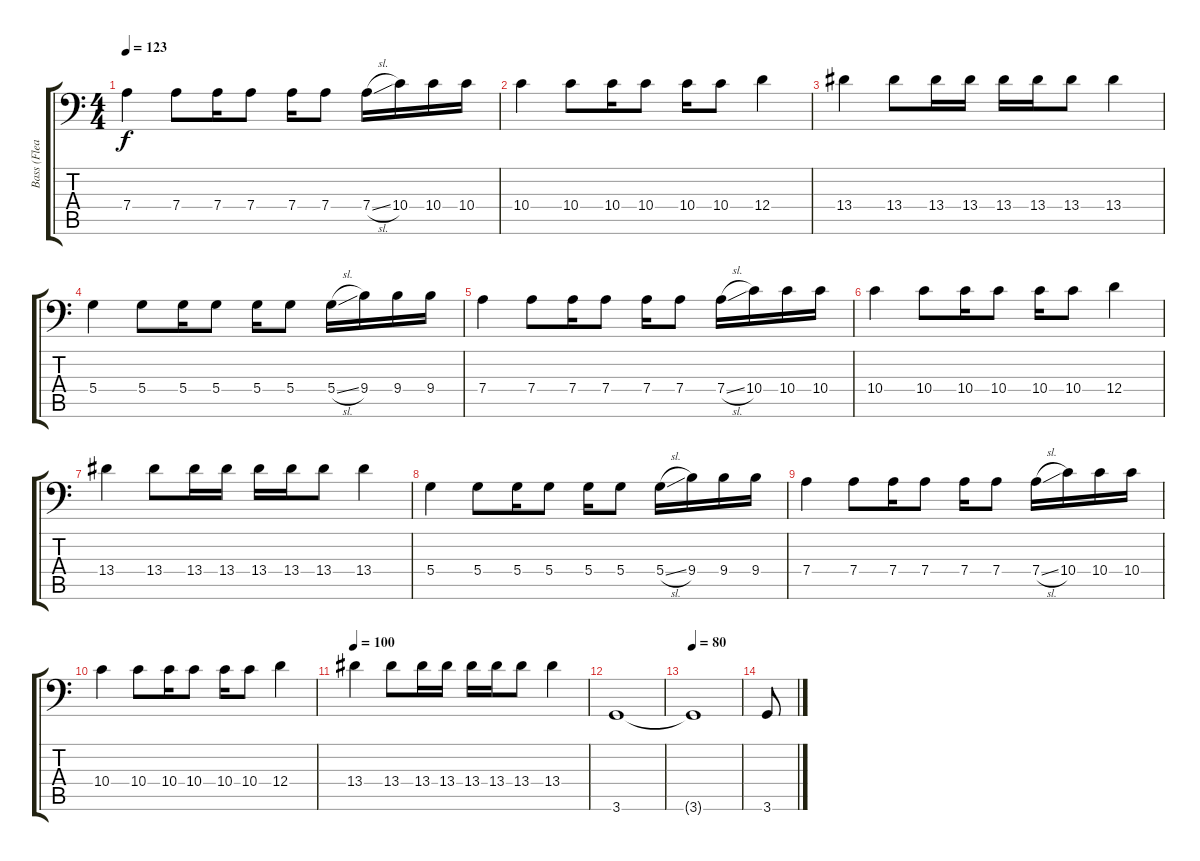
\track ("Bass (Flea)" "Bass (Flea") {instrument electricbassfinger}
\staff {score tabs}
\tuning (E3 B2 G2 D2 A1 E1) {hide}
\ts (4 4)
\tempo 123
\clef f4
\ks c
7.4.4{dy f} 7.4.8 7.4.16 7.4.8 7.4.16 7.4.8 7.4{sl}.16 10.4.16 10.4.16 10.4.16 |
10.4.4 10.4.8 10.4.16 10.4.8 10.4.16 10.4.8 12.4.4 |
13.4.4 13.4.8 13.4.16 13.4.16 13.4.16 13.4.16 13.4.8 13.4.4 |
5.4.4 5.4.8 5.4.16 5.4.8 5.4.16 5.4.8 5.4{sl}.16 9.4.16 9.4.16 9.4.16 |
7.4.4 7.4.8 7.4.16 7.4.8 7.4.16 7.4.8 7.4{sl}.16 10.4.16 10.4.16 10.4.16 |
10.4.4 10.4.8 10.4.16 10.4.8 10.4.16 10.4.8 12.4.4 |
13.4.4 13.4.8 13.4.16 13.4.16 13.4.16 13.4.16 13.4.8 13.4.4 |
5.4.4 5.4.8 5.4.16 5.4.8 5.4.16 5.4.8 5.4{sl}.16 9.4.16 9.4.16 9.4.16 |
7.4.4 7.4.8 7.4.16 7.4.8 7.4.16 7.4.8 7.4{sl}.16 10.4.16 10.4.16 10.4.16 |
10.4.4 10.4.8 10.4.16 10.4.8 10.4.16 10.4.8 12.4.4 |
\tempo 100
13.4.4 13.4.8 13.4.16 13.4.16 13.4.16 13.4.16 13.4.8 13.4.4 |
3.6.1 |
\tempo 80
3.6{t}.1 |
3.6.8
